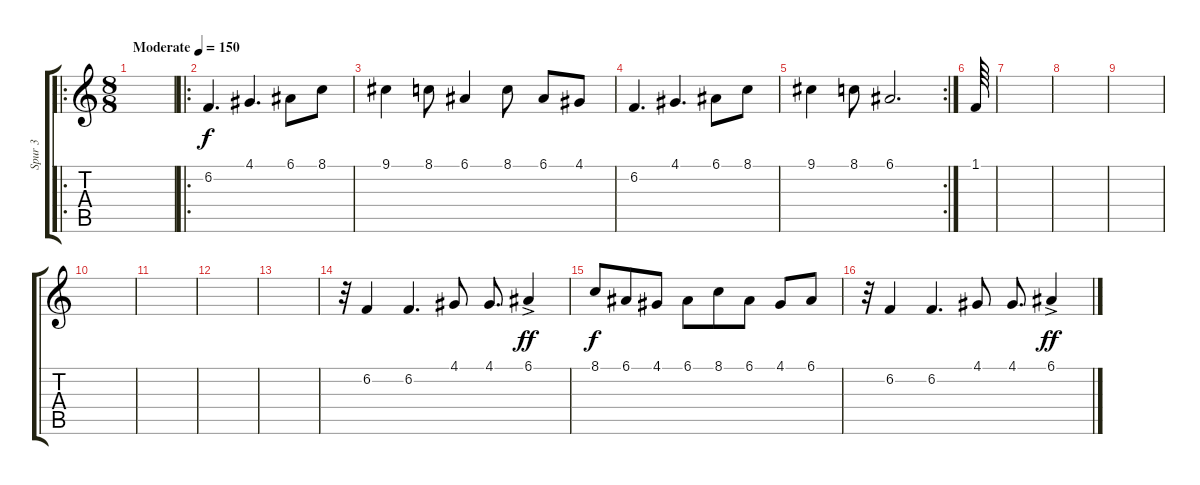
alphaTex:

\track ("Spur 3" "Spur 3") {instrument sopranosax}
\staff {score tabs}
\tuning (E4 B3 G3 D3 A2 E2) {hide}
\ro
\ts (8 8)
\tempo (150 "Moderate")
\clef g2
\ks c
|
\ro
6.2.4{d} 4.1.4{d} 6.1.8 8.1.8 |
9.1.4 8.1.8 6.1.4 8.1.8 6.1.8 4.1.8 |
6.2.4{d} 4.1.4{d} 6.1.8 8.1.8 |
\rc 2
9.1.4 8.1.8 6.1.2{d} |
1.1.64 |
|
|
|
|
|
|
|
r.32 6.2.4 6.2.4{d} 4.1.8 4.1.8{d} 6.1{ac}.4{dy ff} |
8.1.8{dy f} 6.1.8 4.1.8 6.1.8 8.1.8 6.1.8 4.1.8 6.1.8 |
r.32 6.2.4 6.2.4{d} 4.1.8 4.1.8{d} 6.1{ac}.4{dy ff}
